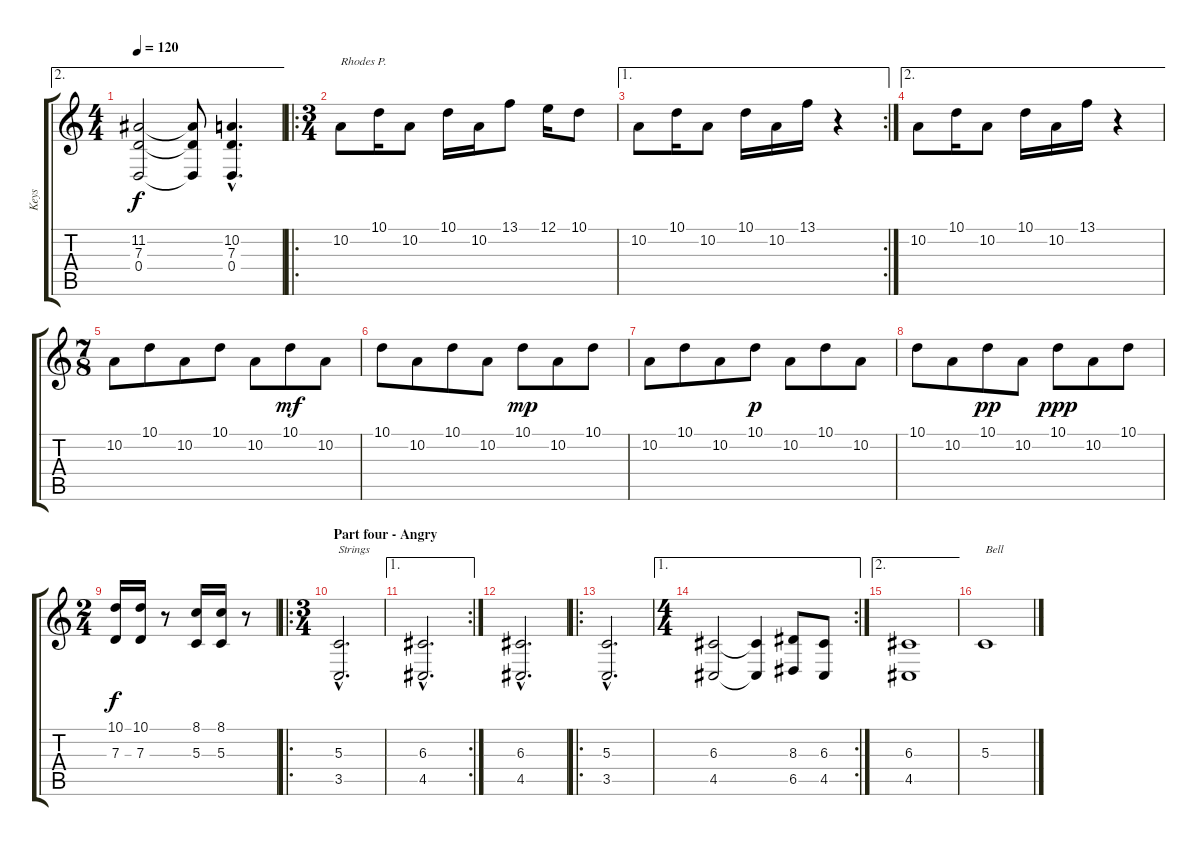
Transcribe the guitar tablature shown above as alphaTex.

\track ("Keys" "Keys") {instrument honkytonkpiano}
\staff {score tabs}
\tuning (E4 B3 G3 D3 A2 E2) {hide}
\ae 2
\ts (4 4)
\tempo 120
\clef g2
\ks c
(11.2 7.3 0.4).2{dy f} (11.2{t} 7.3{t} 0.4{t}).8 (10.2{hac} 7.3{hac} 0.4{hac}).4{d} |
\ro
\ts (3 4)
10.2.8{txt "Rhodes P." volume 12 instrument electricpiano1} 10.1.16 10.2.8 10.1.16 10.2.16 13.1.8 12.1.16 10.1.8 |
\ae 1
\rc 2
10.2.8 10.1.16 10.2.8 10.1.16 10.2.16 13.1.16 r.4 |
\ae 2
10.2.8 10.1.16 10.2.8 10.1.16 10.2.16 13.1.16 r.4 |
\ts (7 8)
10.2.8 10.1.8 10.2.8 10.1.8 10.2.8 10.1.8{dy mf} 10.2.8 |
10.1.8 10.2.8 10.1.8 10.2.8 10.1.8{dy mp} 10.2.8 10.1.8 |
10.2.8 10.1.8 10.2.8 10.1.8{dy p} 10.2.8 10.1.8 10.2.8 |
10.1.8 10.2.8 10.1.8{dy pp} 10.2.8 10.1.8{dy ppp} 10.2.8 10.1.8 |
\ts (2 4)
(10.1 7.3).16{dy f} (10.1 7.3).16 r.8 (8.1 5.3).16 (8.1 5.3).16 r.8 |
\ro
\ts (3 4)
\section ("" "Part four - Angry")
(5.3{hac} 3.5{hac}).2{d txt "Strings" volume 12 instrument stringensemble1} |
\ae 1
\rc 2
(6.3{hac} 4.5{hac}).2{d} |
(6.3{hac} 4.5{hac}).2{d} |
\ro
(5.3{hac} 3.5{hac}).2{d} |
\ae 1
\rc 2
\ts (4 4)
(6.3 4.5).2 (6.3{t} 4.5{t}).4 (8.3 6.5).8 (6.3 4.5).8 |
\ae 2
(6.3 4.5).1 |
5.3.1{txt "Bell" volume 13 balance 16 instrument tubularbells}
